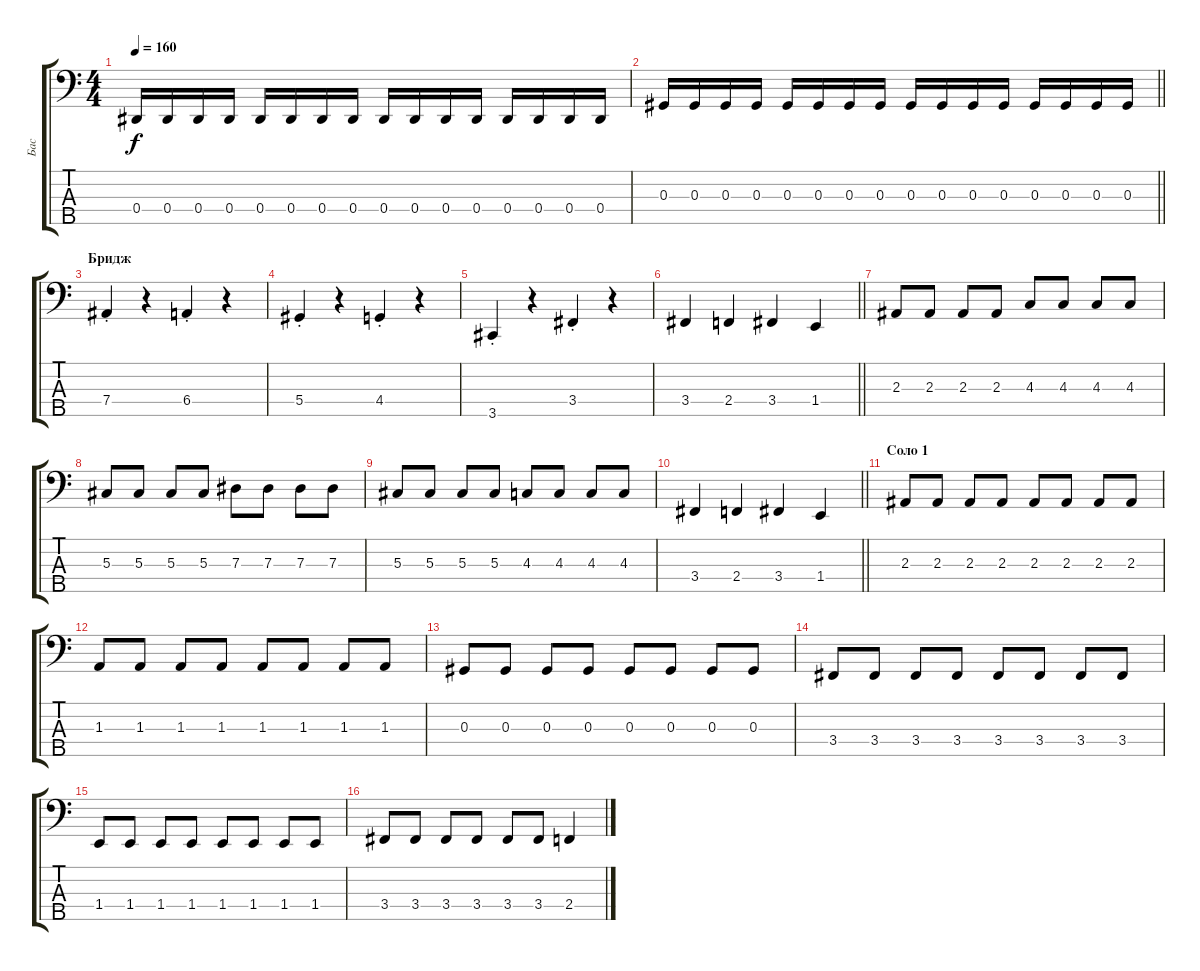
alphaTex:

\track ("Бас" "Бас") {instrument electricbasspick}
\staff {score tabs}
\tuning (Gb2 Db2 Ab1 Eb1 Bb0) {hide}
\ts (4 4)
\tempo 160
\clef f4
\ks c
0.4.16{dy f} 0.4.16 0.4.16 0.4.16 0.4.16 0.4.16 0.4.16 0.4.16 0.4.16 0.4.16 0.4.16 0.4.16 0.4.16 0.4.16 0.4.16 0.4.16 |
\barLineRight lightlight
0.3.16 0.3.16 0.3.16 0.3.16 0.3.16 0.3.16 0.3.16 0.3.16 0.3.16 0.3.16 0.3.16 0.3.16 0.3.16 0.3.16 0.3.16 0.3.16 |
\section ("" "Бридж")
7.4{st}.4 r.4 6.4{st}.4 r.4 |
5.4{st}.4 r.4 4.4{st}.4 r.4 |
3.5{st}.4 r.4 3.4{st}.4 r.4 |
\barLineRight lightlight
3.4.4 2.4.4 3.4.4 1.4.4 |
2.3.8 2.3.8 2.3.8 2.3.8 4.3.8 4.3.8 4.3.8 4.3.8 |
5.3.8 5.3.8 5.3.8 5.3.8 7.3.8 7.3.8 7.3.8 7.3.8 |
5.3.8 5.3.8 5.3.8 5.3.8 4.3.8 4.3.8 4.3.8 4.3.8 |
\barLineRight lightlight
3.4.4 2.4.4 3.4.4 1.4.4 |
\section ("" "Соло 1")
2.3.8 2.3.8 2.3.8 2.3.8 2.3.8 2.3.8 2.3.8 2.3.8 |
1.3.8 1.3.8 1.3.8 1.3.8 1.3.8 1.3.8 1.3.8 1.3.8 |
0.3.8 0.3.8 0.3.8 0.3.8 0.3.8 0.3.8 0.3.8 0.3.8 |
3.4.8 3.4.8 3.4.8 3.4.8 3.4.8 3.4.8 3.4.8 3.4.8 |
1.4.8 1.4.8 1.4.8 1.4.8 1.4.8 1.4.8 1.4.8 1.4.8 |
3.4.8 3.4.8 3.4.8 3.4.8 3.4.8 3.4.8 2.4.4
